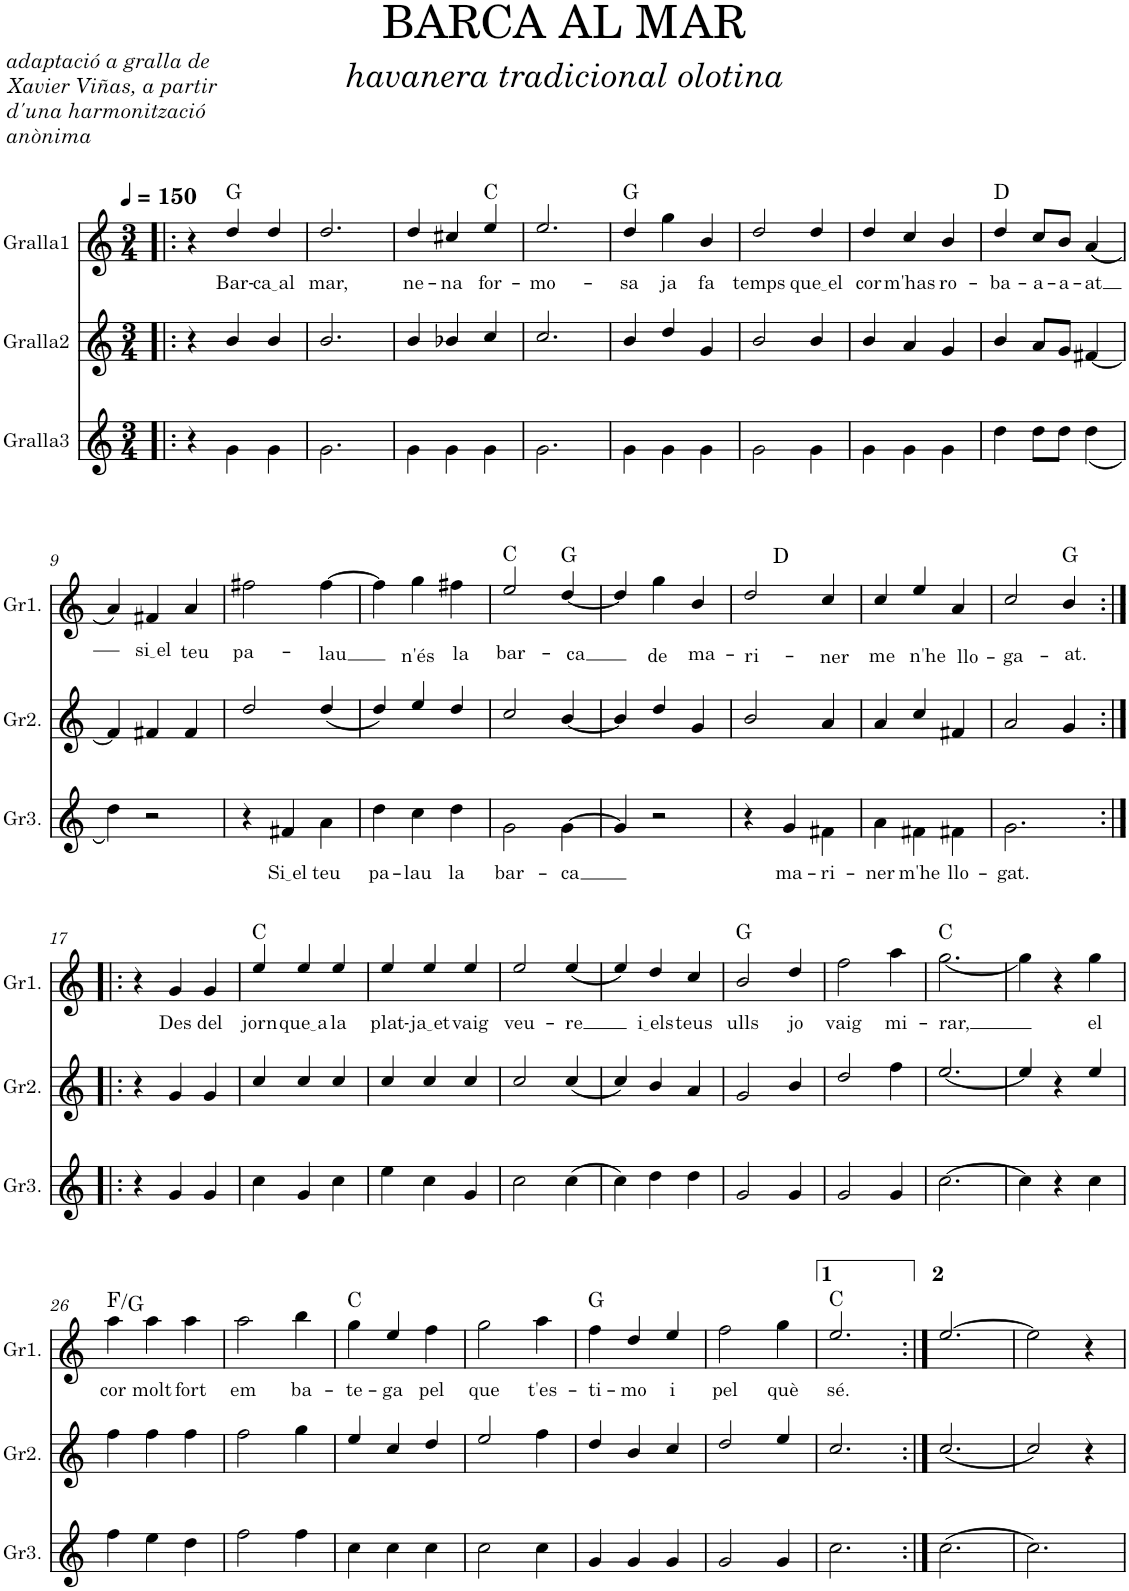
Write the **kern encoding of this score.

**kern	**text	**kern	**kern	**text	**text	**harte
*part3	*part3	*part2	*part1	*part1	*part1	*part1
*staff3	*staff3	*staff2	*staff1	*staff1	*staff1	*
*I"Gralla3	*	*I"Gralla2	*I"Gralla1	*	*	*
*I'Gr3.	*	*I'Gr2.	*I'Gr1.	*	*	*
*clefG2	*	*clefG2	*clefG2	*	*	*
*k[]	*	*k[]	*k[]	*	*	*
*M3/4	*	*M3/4	*M3/4	*	*	*
*MM150	*	*MM150	*MM150	*	*	*
=1!|:	=1!|:	=1!|:	=1!|:	=1!|:	=1!|:	=1!|:
4r	.	4r	4r	.	.	.
!	!	!	!	!LO:LY:b	!	!
4g\	.	4b/	4dd/	Bar-	.	G:maj
!	!	!	!	!LO:LY:b	!	!
4g\	.	4b/	4dd/	ca al	.	.
=2	=2	=2	=2	=2	=2	=2
!	!	!	!	!LO:LY:b	!	!
2.g\	.	2.b/	2.dd/	mar,	.	.
=3	=3	=3	=3	=3	=3	=3
!	!	!	!	!LO:LY:b	!	!
4g\	.	4b/	4dd/	ne-	.	.
!	!	!	!	!LO:LY:b	!	!
4g\	.	4b-X/	4cc#X/	-na	.	.
!	!	!	!	!LO:LY:b	!	!
4g\	.	4cc/	4ee/	for-	.	C:maj
=4	=4	=4	=4	=4	=4	=4
!	!	!	!	!LO:LY:b	!	!
2.g\	.	2.cc/	2.ee/	-mo-	.	.
=5	=5	=5	=5	=5	=5	=5
!	!	!	!	!LO:LY:b	!	!
4g\	.	4b/	4dd/	-sa	.	G:maj
!	!	!	!	!LO:LY:b	!	!
4g\	.	4dd/	4gg\	ja	.	.
!	!	!	!	!LO:LY:b	!	!
4g\	.	4g/	4b/	fa	.	.
=6	=6	=6	=6	=6	=6	=6
!	!	!	!	!LO:LY:b	!	!
2g\	.	2b/	2dd/	temps	.	.
!	!	!	!	!LO:LY:b	!	!
4g\	.	4b/	4dd/	que el	.	.
=7	=7	=7	=7	=7	=7	=7
!	!	!	!	!LO:LY:b	!	!
4g\	.	4b/	4dd/	cor	.	.
!	!	!	!	!LO:LY:b	!	!
4g\	.	4a/	4cc/	m'has	.	.
!	!	!	!	!LO:LY:b	!	!
4g\	.	4g/	4b/	ro-	.	.
=8	=8	=8	=8	=8	=8	=8
!	!	!	!	!LO:LY:b	!	!
4dd\	.	4b/	4dd/	-ba-	.	D:maj
!	!	!	!	!LO:LY:b	!	!
8dd\L	.	8a/L	8cc/L	-a-	.	.
!	!	!	!	!LO:LY:b	!	!
8dd\J	.	8g/J	8b/J	-a-	.	.
!	!	!	!	!LO:LY:b	!	!
(<4dd\	.	[4f#X/	(<4a/	-at	.	.
!!LO:LB:g=z
=9	=9	=9	=9	=9	=9	=9
4dd\)	.	4f#/]	4a/)	.	.	.
!	!	!	!	!	!LO:LY:b	!
2r	.	4f#X/	4f#X/	.	si el	.
!	!	!	!	!	!LO:LY:b	!
.	.	4f#/	4a/	.	teu	.
=10	=10	=10	=10	=10	=10	=10
!	!	!	!	!	!LO:LY:b	!
4r	.	2dd/	2ff#X\	.	pa-	.
!	!LO:LY:b	!	!	!	!	!
4f#X/	Si el	.	.	.	.	.
!	!LO:LY:b	!	!	!	!LO:LY:b	!
4a\	teu	(<4dd/	[4ff#\	.	-lau	.
=11	=11	=11	=11	=11	=11	=11
!	!LO:LY:b	!	!	!	!	!
4dd\	pa-	4dd/)	4ff#\]	.	.	.
!	!LO:LY:b	!	!	!	!LO:LY:b	!
4cc\	-lau	4ee/	4gg\	.	n'és	.
!	!LO:LY:b	!	!	!	!LO:LY:b	!
4dd\	la	4dd/	4ff#X\	.	la	.
=12	=12	=12	=12	=12	=12	=12
!	!LO:LY:b	!	!	!	!LO:LY:b	!
2g\	bar-	2cc/	2ee/	.	bar-	C:maj
!	!LO:LY:b	!	!	!	!LO:LY:b	!
[4g\	-ca	[<4b/	[<4dd/	.	-ca	G:maj
=13	=13	=13	=13	=13	=13	=13
4g/]	.	4b/]	4dd/]	.	.	.
!	!	!	!	!	!LO:LY:b	!
2r	.	4dd/	4gg\	.	de	.
!	!	!	!	!	!LO:LY:b	!
.	.	4g/	4b/	.	ma-	.
=14	=14	=14	=14	=14	=14	=14
!	!	!	!	!	!LO:LY:b	!
4r	.	2b/	2dd/	.	-ri-	D:maj
!	!LO:LY:b	!	!	!	!	!
4g/	ma-	.	.	.	.	.
!	!LO:LY:b	!	!	!	!LO:LY:b	!
4f#X\	-ri-	4a/	4cc/	.	-ner	.
=15	=15	=15	=15	=15	=15	=15
!	!LO:LY:b	!	!	!	!LO:LY:b	!
4a\	-ner	4a/	4cc/	.	me	.
!	!LO:LY:b	!	!	!	!LO:LY:b	!
4f#X\	m'he	4cc/	4ee/	.	n'he	.
!	!LO:LY:b	!	!	!	!LO:LY:b	!
4f#X\	llo-	4f#X/	4a/	.	llo-	.
=16	=16	=16	=16	=16	=16	=16
!	!LO:LY:b	!	!	!	!LO:LY:b	!
2.g\	-gat.	2a/	2cc/	.	-ga-	.
!	!	!	!	!	!LO:LY:b	!
.	.	4g/	4b/	.	-at.	G:maj
!!LO:LB:g=z
=17:|!|:	=17:|!|:	=17:|!|:	=17:|!|:	=17:|!|:	=17:|!|:	=17:|!|:
4r	.	4r	4r	.	.	.
!	!	!	!	!LO:LY:b	!	!
4g/	.	4g/	4g/	Des	.	.
!	!	!	!	!LO:LY:b	!	!
4g/	.	4g/	4g/	del	.	.
=18	=18	=18	=18	=18	=18	=18
!	!	!	!	!LO:LY:b	!	!
4cc\	.	4cc/	4ee/	jorn	.	C:maj
!	!	!	!	!LO:LY:b	!	!
4g/	.	4cc/	4ee/	que a	.	.
!	!	!	!	!LO:LY:b	!	!
4cc\	.	4cc/	4ee/	la	.	.
=19	=19	=19	=19	=19	=19	=19
!	!	!	!	!LO:LY:b	!	!
4ee\	.	4cc/	4ee/	plat-	.	.
!	!	!	!	!LO:LY:b	!	!
4cc\	.	4cc/	4ee/	ja et	.	.
!	!	!	!	!LO:LY:b	!	!
4g/	.	4cc/	4ee/	vaig	.	.
=20	=20	=20	=20	=20	=20	=20
!	!	!	!	!LO:LY:b	!	!
2cc\	.	2cc/	2ee/	veu-	.	.
!	!	!	!	!LO:LY:b	!	!
(>4cc\	.	(<4cc/	(<4ee/	-re	.	.
=21	=21	=21	=21	=21	=21	=21
4cc\)	.	4cc/)	4ee/)	.	.	.
!	!	!	!	!LO:LY:b	!	!
4dd\	.	4b/	4dd/	i els	.	.
!	!	!	!	!LO:LY:b	!	!
4dd\	.	4a/	4cc/	teus	.	.
=22	=22	=22	=22	=22	=22	=22
!	!	!	!	!LO:LY:b	!	!
2g/	.	2g/	2b/	ulls	.	G:maj
!	!	!	!	!LO:LY:b	!	!
4g/	.	4b/	4dd/	jo	.	.
=23	=23	=23	=23	=23	=23	=23
!	!	!	!	!LO:LY:b	!	!
2g/	.	2dd/	2ff\	vaig	.	.
!	!	!	!	!LO:LY:b	!	!
4g/	.	4ff\	4aa\	mi-	.	.
=24	=24	=24	=24	=24	=24	=24
!	!	!	!	!LO:LY:b	!	!
[2.cc\	.	[<2.ee/	[<2.gg\	-rar,	.	C:maj
=25	=25	=25	=25	=25	=25	=25
4cc\]	.	4ee/]	4gg\]	.	.	.
4r	.	4r	4r	.	.	.
!	!	!	!	!LO:LY:b	!	!
4cc\	.	4ee/	4gg\	el	.	.
!!LO:LB:g=z
=26	=26	=26	=26	=26	=26	=26
!	!	!	!	!LO:LY:b	!	!
4ff\	.	4ff\	4aa\	cor	.	F:maj/2
!	!	!	!	!LO:LY:b	!	!
4ee\	.	4ff\	4aa\	molt	.	.
!	!	!	!	!LO:LY:b	!	!
4dd\	.	4ff\	4aa\	fort	.	.
=27	=27	=27	=27	=27	=27	=27
!	!	!	!	!LO:LY:b	!	!
2ff\	.	2ff\	2aa\	em	.	.
!	!	!	!	!LO:LY:b	!	!
4ff\	.	4gg\	4bb\	ba-	.	.
=28	=28	=28	=28	=28	=28	=28
!	!	!	!	!LO:LY:b	!	!
4cc\	.	4ee/	4gg\	-te-	.	C:maj
!	!	!	!	!LO:LY:b	!	!
4cc\	.	4cc/	4ee/	-ga	.	.
!	!	!	!	!LO:LY:b	!	!
4cc\	.	4dd/	4ff\	pel	.	.
=29	=29	=29	=29	=29	=29	=29
!	!	!	!	!LO:LY:b	!	!
2cc\	.	2ee/	2gg\	que	.	.
!	!	!	!	!LO:LY:b	!	!
4cc\	.	4ff\	4aa\	t'es-	.	.
=30	=30	=30	=30	=30	=30	=30
!	!	!	!	!LO:LY:b	!	!
4g/	.	4dd/	4ff\	-ti-	.	G:maj
!	!	!	!	!LO:LY:b	!	!
4g/	.	4b/	4dd/	-mo	.	.
!	!	!	!	!LO:LY:b	!	!
4g/	.	4cc/	4ee/	i	.	.
=31	=31	=31	=31	=31	=31	=31
!	!	!	!	!LO:LY:b	!	!
2g/	.	2dd/	2ff\	pel	.	.
!	!	!	!	!LO:LY:b	!	!
4g/	.	4ee/	4gg\	què	.	.
=32	=32	=32	=32	=32	=32	=32
!	!	!	!	!LO:LY:b	!	!
2.cc\	.	2.cc/	2.ee/	sé.	.	C:maj
=33:|!	=33:|!	=33:|!	=33:|!	=33:|!	=33:|!	=33:|!
(>2.cc\	.	(<2.cc/	[2.ee/	.	.	.
=34	=34	=34	=34	=34	=34	=34
2.cc\)	.	2cc/)	2ee\]	.	.	.
.	.	4r	4r	.	.	.
=	=	=	=	=	=	=
*-	*-	*-	*-	*-	*-	*-
